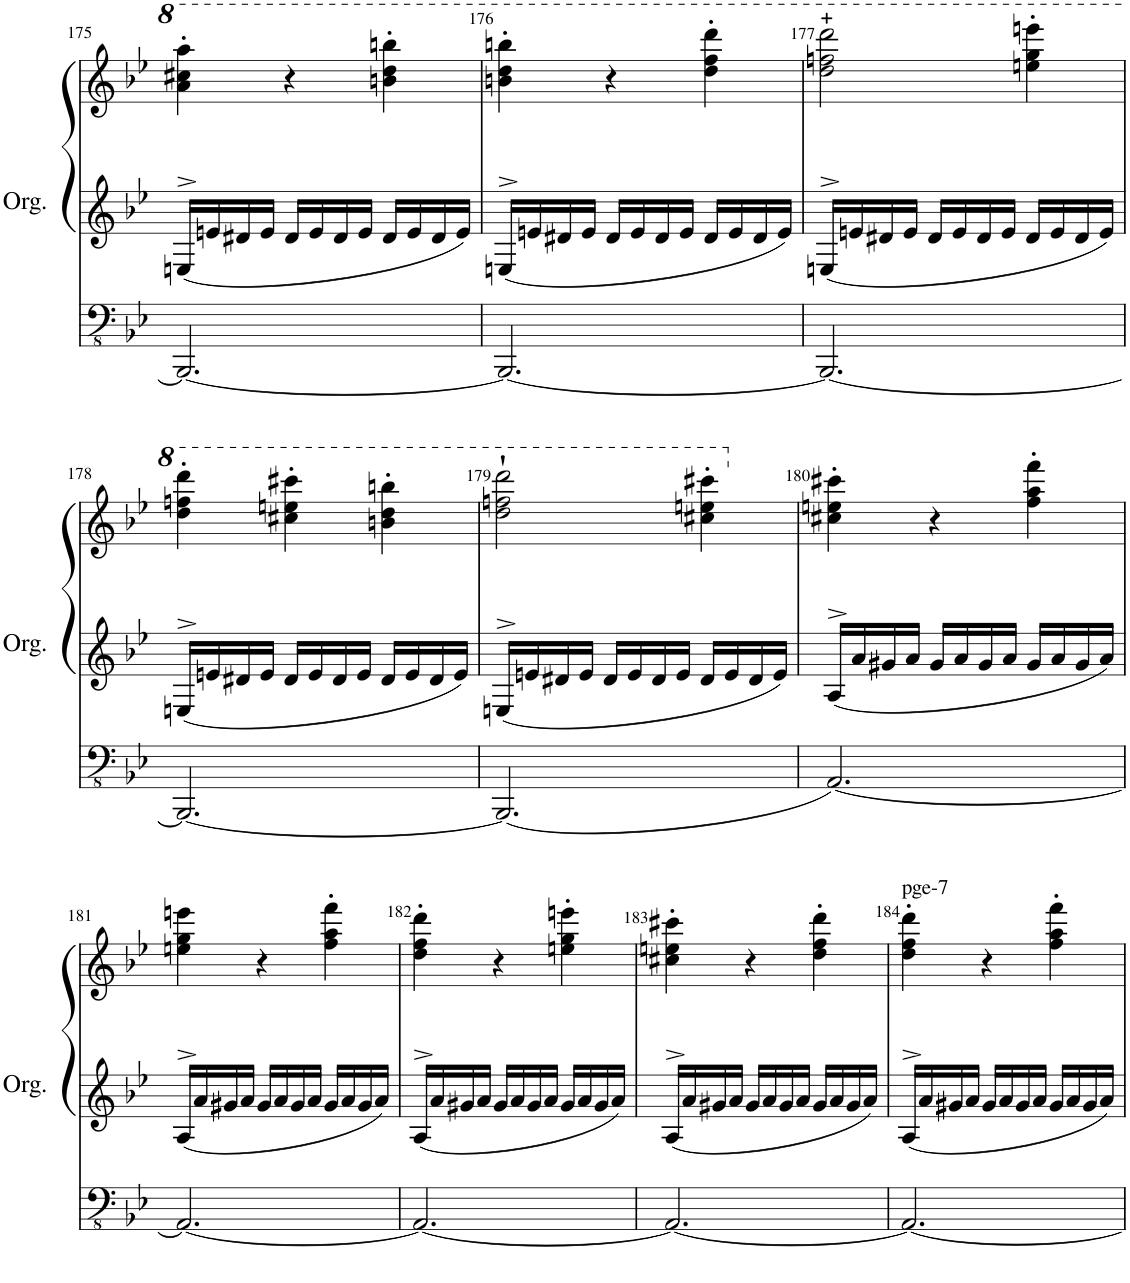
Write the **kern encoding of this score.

**kern	**kern	**kern
*part1	*part1	*part1
*staff3	*staff2	*staff1
*I"Orgue à tuyaux	*	*
*I'Org.	*	*
!!LO:PB:g=z
*clefFv4	*clefF4	*clefG2
*k[b-e-]	*k[b-e-]	*k[b-e-]
*M3/4	*M3/4	*M3/4
=175	=175	=175
2.BBBB-/_	16En^>/LL	4aa\' 4ccc#X\' 4aaa\'
.	16en/	.
.	16d#X/	.
.	16e/JJ	.
.	16d#/LL	4r
.	16e/	.
.	16d#/	.
.	16e/JJ	.
.	16d#/LL	4bbn\' 4ddd\' 4bbbn\'
.	16e/	.
.	16d#/	.
.	16e/JJ	.
=176	=176	=176
2.BBBB-/_	16En^>/LL	4bbn\' 4ddd\' 4bbbn\'
.	16en/	.
.	16d#X/	.
.	16e/JJ	.
.	16d#/LL	4r
.	16e/	.
.	16d#/	.
.	16e/JJ	.
.	16d#/LL	4ddd\' 4fff\' 4dddd\'
.	16e/	.
.	16d#/	.
.	16e/JJ	.
=177	=177	=177
2.BBBB-/_	16En^>/LL	2ddd\ 2fffn\ 2dddd\
.	16en/	.
.	16d#X/	.
.	16e/JJ	.
.	16d#/LL	.
.	16e/	.
.	16d#/	.
.	16e/JJ	.
.	16d#/LL	4eeen\' 4ggg\' 4eeeen\'
.	16e/	.
.	16d#/	.
.	16e/JJ	.
!!LO:LB:g=z
=178	=178	=178
2.BBBB-/_	16En^>/LL	4ddd\' 4fffn\' 4dddd\'
.	16en/	.
.	16d#X/	.
.	16e/JJ	.
.	16d#/LL	4ccc#X\' 4eeen\' 4cccc#X\'
.	16e/	.
.	16d#/	.
.	16e/JJ	.
.	16d#/LL	4bbn\' 4ddd\' 4bbbn\'
.	16e/	.
.	16d#/	.
.	16e/JJ	.
=179	=179	=179
2.BBBB-/]	16En^>/LL	2ddd\` 2fffn\` 2dddd\`
.	16en/	.
.	16d#X/	.
.	16e/JJ	.
.	16d#/LL	.
.	16e/	.
.	16d#/	.
.	16e/JJ	.
.	16d#/LL	4ccc#X\' 4eeen\' 4cccc#X\'
.	16e/	.
.	16d#/	.
.	16e/JJ	.
=180	=180	=180
[2.AAA/	16A^>/LL	4cc#X\' 4een\' 4ccc#X\'
.	16a/	.
.	16g#X/	.
.	16a/JJ	.
.	16g#/LL	4r
.	16a/	.
.	16g#/	.
.	16a/JJ	.
.	16g#/LL	4ff\' 4aa\' 4fff\'
.	16a/	.
.	16g#/	.
.	16a/JJ	.
!!LO:LB:g=z
=181	=181	=181
2.AAA/_	16A^>/LL	4een\ 4gg\ 4eeen\
.	16a/	.
.	16g#X/	.
.	16a/JJ	.
.	16g#/LL	4r
.	16a/	.
.	16g#/	.
.	16a/JJ	.
.	16g#/LL	4ff\' 4aa\' 4fff\'
.	16a/	.
.	16g#/	.
.	16a/JJ	.
=182	=182	=182
2.AAA/_	16A^>/LL	4dd\' 4ff\' 4ddd\'
.	16a/	.
.	16g#X/	.
.	16a/JJ	.
.	16g#/LL	4r
.	16a/	.
.	16g#/	.
.	16a/JJ	.
.	16g#/LL	4een\' 4gg\' 4eeen\'
.	16a/	.
.	16g#/	.
.	16a/JJ	.
=183	=183	=183
2.AAA/_	16A^>/LL	4cc#X\' 4een\' 4ccc#X\'
.	16a/	.
.	16g#X/	.
.	16a/JJ	.
.	16g#/LL	4r
.	16a/	.
.	16g#/	.
.	16a/JJ	.
.	16g#/LL	4dd\' 4ff\' 4ddd\'
.	16a/	.
.	16g#/	.
.	16a/JJ	.
=184	=184	=184
!	!	!LO:TX:a:t=pge-7
2.AAA/_	16A^>/LL	4dd\' 4ff\' 4ddd\'
.	16a/	.
.	16g#X/	.
.	16a/JJ	.
.	16g#/LL	4r
.	16a/	.
.	16g#/	.
.	16a/JJ	.
.	16g#/LL	4ff\' 4aa\' 4fff\'
.	16a/	.
.	16g#/	.
.	16a/JJ	.
=	=	=
*-	*-	*-
